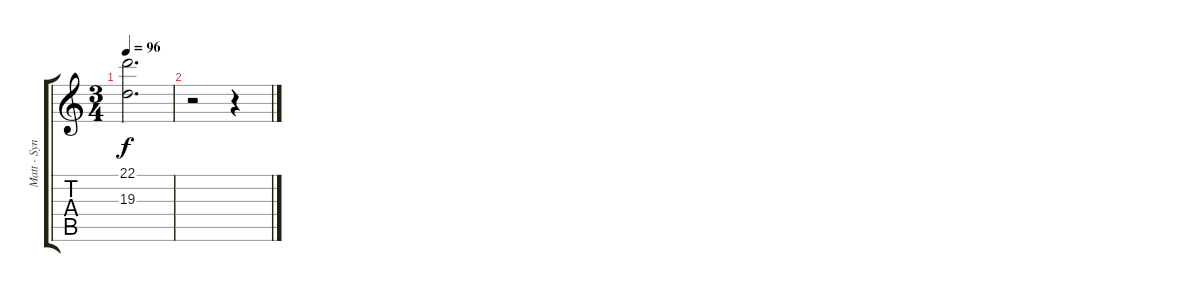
\track ("Matt - Synth" "Matt - Syn") {instrument pad4choir}
\staff {score tabs}
\tuning (E4 B3 G3 D3 A2 E2) {hide}
\ts (3 4)
\tempo 96
\clef g2
\ks c
(22.1{t} 19.3{t}).2{d dy f} |
r.2 r.4
